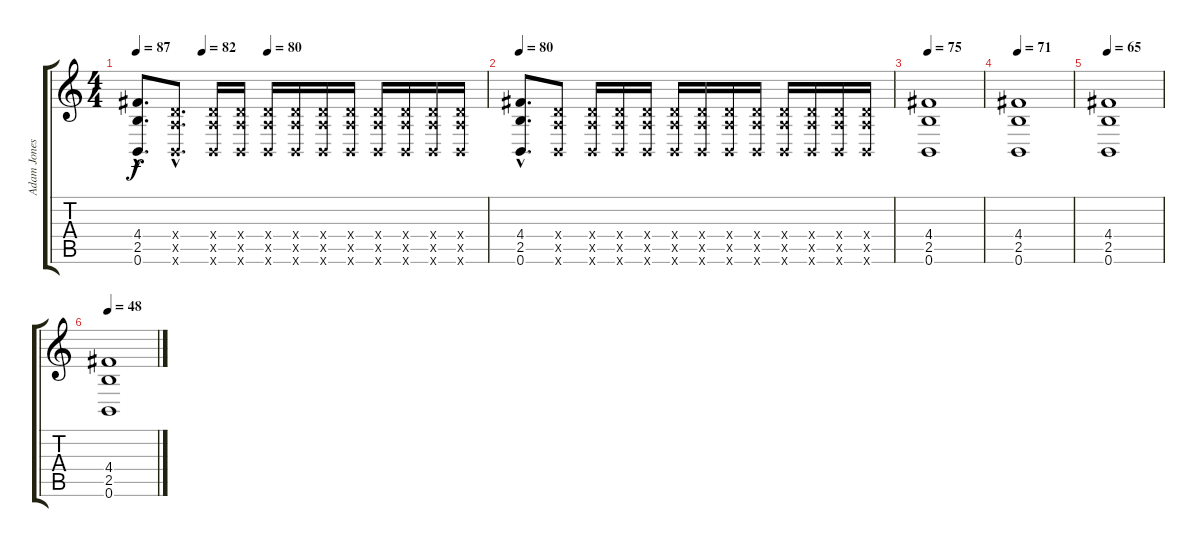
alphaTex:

\track ("Adam Jones (overdub)" "Adam Jones") {instrument distortionguitar}
\staff {score tabs}
\tuning (E4 B3 G3 D3 A2 B1) {hide}
\ts (4 4)
\tempo 87
\tempo (82 0.1875)
\tempo (80 0.375)
\clef g2
\ks c
(4.4{hac} 2.5{hac} 0.6{hac}).8{d dy f} (0.4{hac x} 0.5{hac x} 0.6{hac x}).8{d} (0.4{x} 0.5{x} 0.6{x}).16 (0.4{x} 0.5{x} 0.6{x}).16 (0.4{x} 0.5{x} 0.6{x}).16 (0.4{x} 0.5{x} 0.6{x}).16 (0.4{x} 0.5{x} 0.6{x}).16 (0.4{x} 0.5{x} 0.6{x}).16 (0.4{x} 0.5{x} 0.6{x}).16 (0.4{x} 0.5{x} 0.6{x}).16 (0.4{x} 0.5{x} 0.6{x}).16 (0.4{x} 0.5{x} 0.6{x}).16 |
\tempo 80
(4.4{hac} 2.5{hac} 0.6{hac}).8{d} (0.4{x} 0.5{x} 0.6{x}).8 (0.4{x} 0.5{x} 0.6{x}).16 (0.4{x} 0.5{x} 0.6{x}).16 (0.4{x} 0.5{x} 0.6{x}).16 (0.4{x} 0.5{x} 0.6{x}).16 (0.4{x} 0.5{x} 0.6{x}).16 (0.4{x} 0.5{x} 0.6{x}).16 (0.4{x} 0.5{x} 0.6{x}).16 (0.4{x} 0.5{x} 0.6{x}).16 (0.4{x} 0.5{x} 0.6{x}).16 (0.4{x} 0.5{x} 0.6{x}).16 (0.4{x} 0.5{x} 0.6{x}).16 |
\tempo 75
(4.4 2.5 0.6).1 |
\tempo 71
(4.4 2.5 0.6).1 |
\tempo 65
(4.4 2.5 0.6).1 |
\tempo 48
(4.4 2.5 0.6).1
